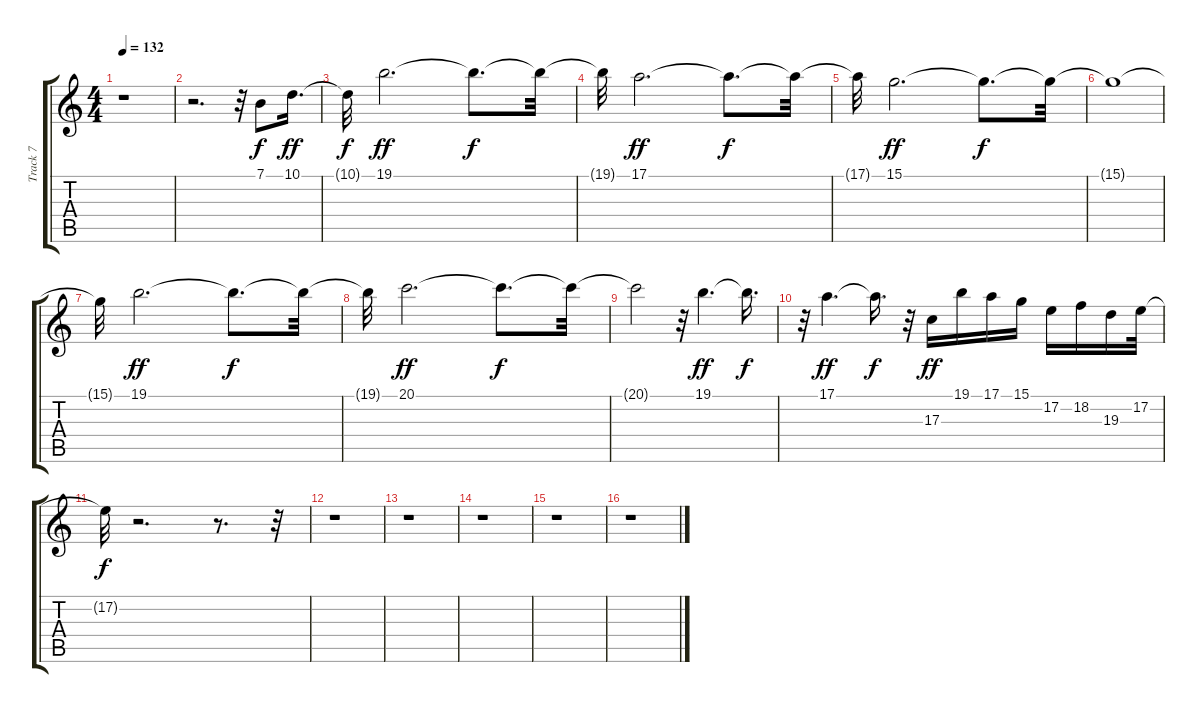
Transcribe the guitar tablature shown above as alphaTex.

\track ("Track 7" "Track 7") {instrument synthbrass1}
\staff {score tabs}
\tuning (E4 B3 G3 D3 A2 E2) {hide}
\ts (4 4)
\tempo 132
\clef g2
\ks c
r.1{dy f} |
r.2{d} r.32 7.1.8{volume 12 instrument stringensemble2} 10.1.16{d dy ff} |
10.1{t}.32{dy f} 19.1.2{d dy ff} 19.1{t}.8{d dy f} 19.1{t}.32 |
19.1{t}.32 17.1.2{d dy ff} 17.1{t}.8{d dy f} 17.1{t}.32 |
17.1{t}.32 15.1.2{d dy ff} 15.1{t}.8{d dy f} 15.1{t}.32 |
15.1{t}.1 |
15.1{t}.32 19.1.2{d dy ff} 19.1{t}.8{d dy f} 19.1{t}.32 |
19.1{t}.32 20.1.2{d dy ff} 20.1{t}.8{d dy f} 20.1{t}.32 |
20.1{t}.2 r.32 19.1.4{d dy ff} 19.1{t}.16{d dy f} |
r.32 17.1.4{d dy ff} 17.1{t}.16{d dy f} r.32 17.3.16{dy ff balance 0 instrument stringensemble2} 19.1.16{balance 16} 17.1.16{balance 0} 15.1.16{balance 16} 17.2.16{balance 0} 18.2.16{balance 16} 19.3.16{balance 0} 17.2.32{balance 16} |
17.2{t}.32{dy f} r.2{d} r.8{d} r.32 |
r.1 |
r.1 |
r.1 |
r.1 |
r.1
